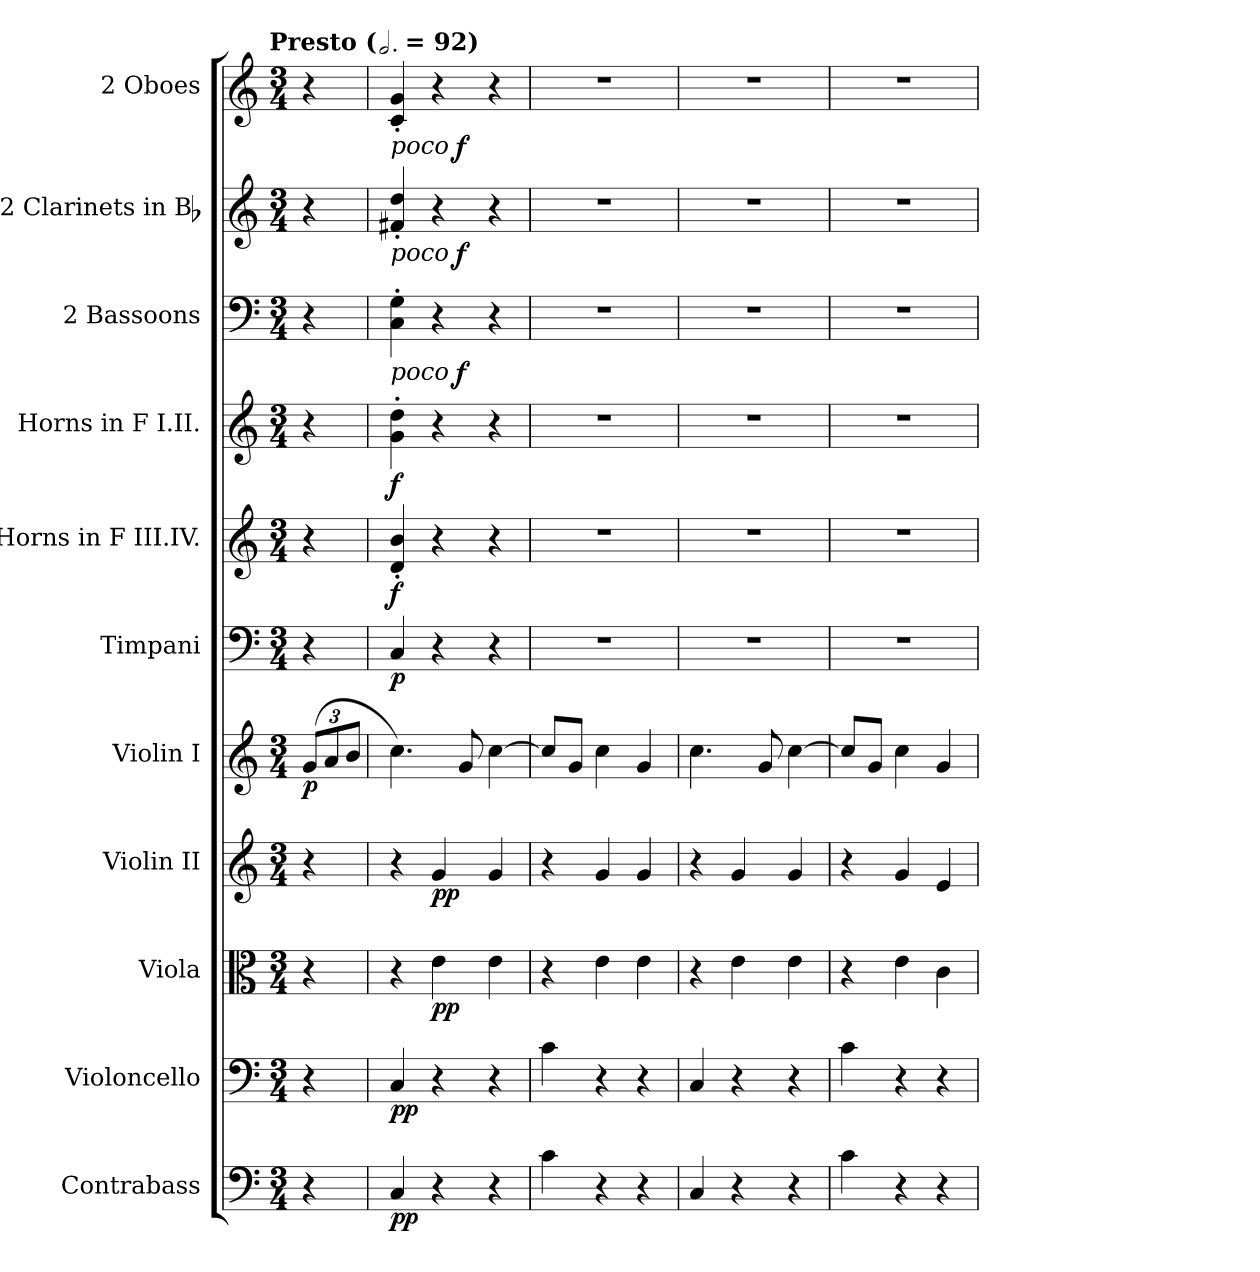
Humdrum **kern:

**kern	**dynam	**kern	**dynam	**kern	**dynam	**kern	**dynam	**kern	**dynam	**kern	**dynam	**kern	**dynam	**kern	**dynam	**kern	**dynam	**kern	**dynam	**kern	**dynam
*part11	*part11	*part10	*part10	*part9	*part9	*part8	*part8	*part7	*part7	*part6	*part6	*part5	*part5	*part4	*part4	*part3	*part3	*part2	*part2	*part1	*part1
*staff11	*staff11	*staff10	*staff10	*staff9	*staff9	*staff8	*staff8	*staff7	*staff7	*staff6	*staff6	*staff5	*staff5	*staff4	*staff4	*staff3	*staff3	*staff2	*staff2	*staff1	*staff1
*I"Contrabass	*	*I"Violoncello	*	*I"Viola	*	*I"Violin II	*	*I"Violin I	*	*I"Timpani	*	*I"Horns in F III.IV.	*	*I"Horns in F I.II.	*	*I"2 Bassoons	*	*I"2 Clarinets in Bb	*	*I"2 Oboes	*
*I'Cb.	*	*I'Vc.	*	*I'Vla.	*	*I'Vln. II	*	*I'Vln. I	*	*I'Timp.	*	*I'Hn.	*	*I'Hn.	*	*I'Bsn.	*	*I'Cl.	*	*I'Ob.	*
*clefF4	*	*clefF4	*	*clefC3	*	*clefG2	*	*clefG2	*	*clefF4	*	*clefG2	*	*clefG2	*	*clefF4	*	*clefG2	*	*clefG2	*
*ITrd7c12	*	*	*	*	*	*	*	*	*	*	*	*ITrd4c7	*	*ITrd4c7	*	*	*	*ITrd1c2	*	*	*
*k[]	*	*k[]	*	*k[]	*	*k[]	*	*k[]	*	*k[]	*	*k[b-]	*	*k[b-]	*	*k[]	*	*k[b-e-]	*	*k[]	*
!!LO:TX:omd:t=Presto ([half-dot] = 92)
*M3/4	*	*M3/4	*	*M3/4	*	*M3/4	*	*M3/4	*	*M3/4	*	*M3/4	*	*M3/4	*	*M3/4	*	*M3/4	*	*M3/4	*
*MM276	*	*MM276	*	*MM276	*	*MM276	*	*MM276	*	*MM276	*	*MM276	*	*MM276	*	*MM276	*	*MM276	*	*MM276	*
=	=	=	=	=	=	=	=	=	=	=	=	=	=	=	=	=	=	=	=	=	=
4r	.	4r	.	4r	.	4r	.	(12gL	p	4r	.	4r	.	4r	.	4r	.	4r	.	4r	.
.	.	.	.	.	.	.	.	12a	.	.	.	.	.	.	.	.	.	.	.	.	.
.	.	.	.	.	.	.	.	12bJ	.	.	.	.	.	.	.	.	.	.	.	.	.
=1	=1	=1	=1	=1	=1	=1	=1	=1	=1	=1	=1	=1	=1	=1	=1	=1	=1	=1	=1	=1	=1
!	!	!	!	!	!	!	!	!	!	!	!	!	!	!	!	!	!LO:DY:t=poco %s	!	!LO:DY:t=poco %s	!	!LO:DY:t=poco %s
4CC	pp	4C	pp	4r	.	4r	.	4.cc)	.	4C	p	4G' 4e'	f	4c' 4g'	f	4C' 4G'	f	4en' 4cc'	f	4c' 4g'	f
4r	.	4r	.	4e	pp	4g	pp	.	.	4r	.	4r	.	4r	.	4r	.	4r	.	4r	.
.	.	.	.	.	.	.	.	8g	.	.	.	.	.	.	.	.	.	.	.	.	.
4r	.	4r	.	4e	.	4g	.	[4cc	.	4r	.	4r	.	4r	.	4r	.	4r	.	4r	.
=2	=2	=2	=2	=2	=2	=2	=2	=2	=2	=2	=2	=2	=2	=2	=2	=2	=2	=2	=2	=2	=2
4C	.	4c	.	4r	.	4r	.	8ccL]	.	4%3r	.	4%3r	.	4%3r	.	4%3r	.	4%3r	.	4%3r	.
.	.	.	.	.	.	.	.	8gJ	.	.	.	.	.	.	.	.	.	.	.	.	.
4r	.	4r	.	4e	.	4g	.	4cc	.	.	.	.	.	.	.	.	.	.	.	.	.
4r	.	4r	.	4e	.	4g	.	4g	.	.	.	.	.	.	.	.	.	.	.	.	.
=3	=3	=3	=3	=3	=3	=3	=3	=3	=3	=3	=3	=3	=3	=3	=3	=3	=3	=3	=3	=3	=3
4CC	.	4C	.	4r	.	4r	.	4.cc	.	4%3r	.	4%3r	.	4%3r	.	4%3r	.	4%3r	.	4%3r	.
4r	.	4r	.	4e	.	4g	.	.	.	.	.	.	.	.	.	.	.	.	.	.	.
.	.	.	.	.	.	.	.	8g	.	.	.	.	.	.	.	.	.	.	.	.	.
4r	.	4r	.	4e	.	4g	.	[4cc	.	.	.	.	.	.	.	.	.	.	.	.	.
=4	=4	=4	=4	=4	=4	=4	=4	=4	=4	=4	=4	=4	=4	=4	=4	=4	=4	=4	=4	=4	=4
4C	.	4c	.	4r	.	4r	.	8ccL]	.	4%3r	.	4%3r	.	4%3r	.	4%3r	.	4%3r	.	4%3r	.
.	.	.	.	.	.	.	.	8gJ	.	.	.	.	.	.	.	.	.	.	.	.	.
4r	.	4r	.	4e	.	4g	.	4cc	.	.	.	.	.	.	.	.	.	.	.	.	.
4r	.	4r	.	4c	.	4e	.	4g	.	.	.	.	.	.	.	.	.	.	.	.	.
=	=	=	=	=	=	=	=	=	=	=	=	=	=	=	=	=	=	=	=	=	=
*-	*-	*-	*-	*-	*-	*-	*-	*-	*-	*-	*-	*-	*-	*-	*-	*-	*-	*-	*-	*-	*-
